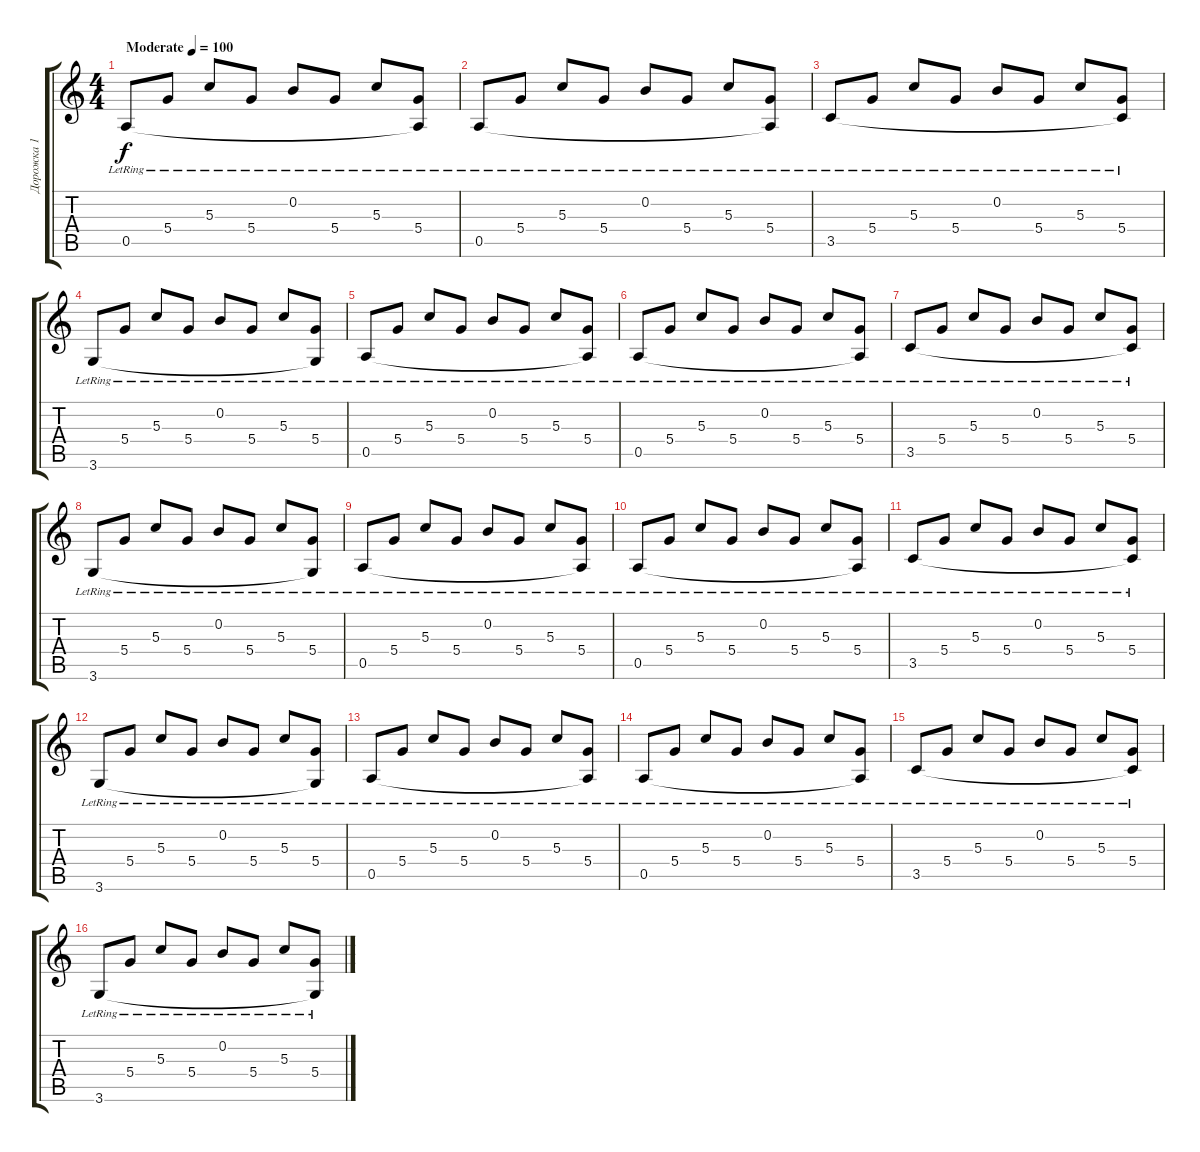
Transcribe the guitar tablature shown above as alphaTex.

\track ("Дорожка 1" "Дорожка 1") {instrument electricguitarjazz}
\staff {score tabs}
\tuning (E4 B3 G3 D3 A2 E2) {hide}
\ts (4 4)
\tempo (100 "Moderate")
\clef g2
\ks c
0.5{lr}.8{dy f instrument electricguitarjazz} 5.4{lr}.8 5.3{lr}.8 5.4{lr}.8 0.2{lr}.8 5.4{lr}.8 5.3{lr}.8 (5.4{lr} 0.5{t}).8 |
0.5{lr}.8 5.4{lr}.8 5.3{lr}.8 5.4{lr}.8 0.2{lr}.8 5.4{lr}.8 5.3{lr}.8 (5.4{lr} 0.5{t}).8 |
3.5{lr}.8 5.4{lr}.8 5.3{lr}.8 5.4{lr}.8 0.2{lr}.8 5.4{lr}.8 5.3{lr}.8 (5.4{lr} 3.5{t}).8 |
3.6{lr}.8 5.4{lr}.8 5.3{lr}.8 5.4{lr}.8 0.2{lr}.8 5.4{lr}.8 5.3{lr}.8 (5.4{lr} 3.6{t}).8 |
0.5{lr}.8 5.4{lr}.8 5.3{lr}.8 5.4{lr}.8 0.2{lr}.8 5.4{lr}.8 5.3{lr}.8 (5.4{lr} 0.5{t}).8 |
0.5{lr}.8 5.4{lr}.8 5.3{lr}.8 5.4{lr}.8 0.2{lr}.8 5.4{lr}.8 5.3{lr}.8 (5.4{lr} 0.5{t}).8 |
3.5{lr}.8 5.4{lr}.8 5.3{lr}.8 5.4{lr}.8 0.2{lr}.8 5.4{lr}.8 5.3{lr}.8 (5.4{lr} 3.5{t}).8 |
3.6{lr}.8 5.4{lr}.8 5.3{lr}.8 5.4{lr}.8 0.2{lr}.8 5.4{lr}.8 5.3{lr}.8 (5.4{lr} 3.6{t}).8 |
0.5{lr}.8 5.4{lr}.8 5.3{lr}.8 5.4{lr}.8 0.2{lr}.8 5.4{lr}.8 5.3{lr}.8 (5.4{lr} 0.5{t}).8 |
0.5{lr}.8 5.4{lr}.8 5.3{lr}.8 5.4{lr}.8 0.2{lr}.8 5.4{lr}.8 5.3{lr}.8 (5.4{lr} 0.5{t}).8 |
3.5{lr}.8 5.4{lr}.8 5.3{lr}.8 5.4{lr}.8 0.2{lr}.8 5.4{lr}.8 5.3{lr}.8 (5.4{lr} 3.5{t}).8 |
3.6{lr}.8 5.4{lr}.8 5.3{lr}.8 5.4{lr}.8 0.2{lr}.8 5.4{lr}.8 5.3{lr}.8 (5.4{lr} 3.6{t}).8 |
0.5{lr}.8 5.4{lr}.8 5.3{lr}.8 5.4{lr}.8 0.2{lr}.8 5.4{lr}.8 5.3{lr}.8 (5.4{lr} 0.5{t}).8 |
0.5{lr}.8 5.4{lr}.8 5.3{lr}.8 5.4{lr}.8 0.2{lr}.8 5.4{lr}.8 5.3{lr}.8 (5.4{lr} 0.5{t}).8 |
3.5{lr}.8 5.4{lr}.8 5.3{lr}.8 5.4{lr}.8 0.2{lr}.8 5.4{lr}.8 5.3{lr}.8 (5.4{lr} 3.5{t}).8 |
3.6{lr}.8 5.4{lr}.8 5.3{lr}.8 5.4{lr}.8 0.2{lr}.8 5.4{lr}.8 5.3{lr}.8 (5.4{lr} 3.6{t}).8
